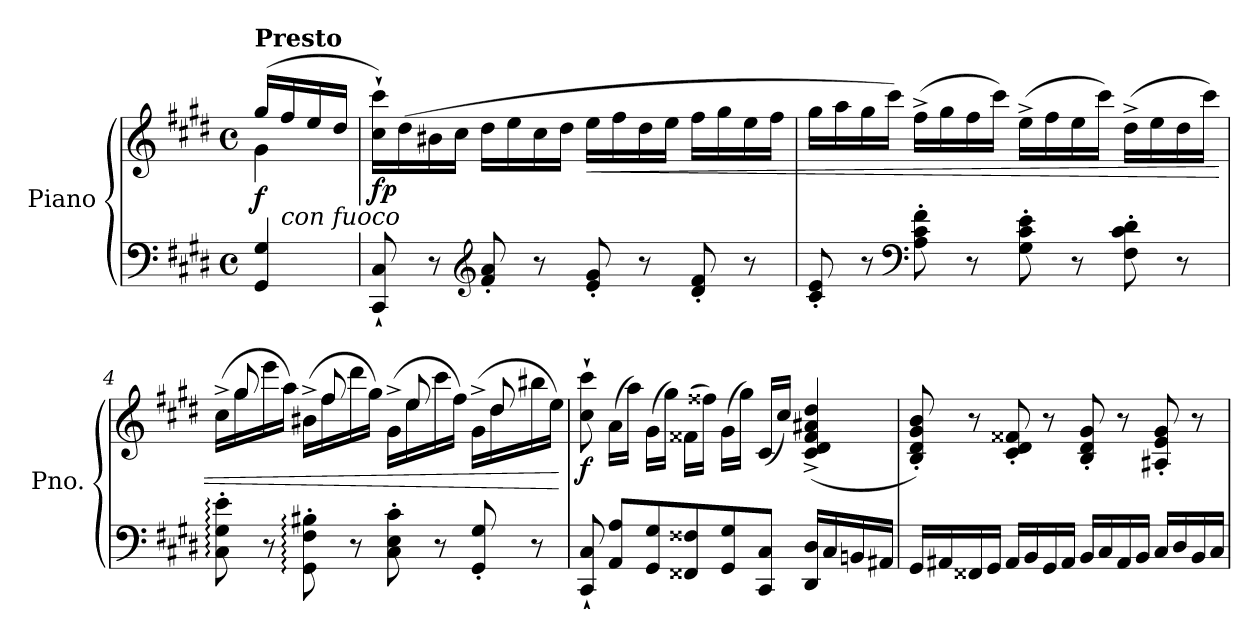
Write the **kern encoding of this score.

**kern	**kern	**dynam
*part1	*part1	*part1
*staff2	*staff1	*staff1/2
*I"Piano	*	*
*I'Pno.	*	*
*clefF4	*clefG2	*
*k[f#c#g#d#]	*k[f#c#g#d#]	*
*M4/4	*M4/4	*
*met(c)	*met(c)	*
*MM176	*MM176	*
=1	=1	=1
*	*^	*
!	!LO:TX:a:B:t=Presto	!	!
!	!	!	!LO:DY:b
4GG#/ 4G#/	(16gg#/LL	4g#\	f
!	!LO:TX:b:i:t=con fuoco	!	!
.	16ff#/	.	.
.	16ee/	.	.
.	16dd#/JJ	.	.
*	*v	*v	*
=2	=2	=2
!	!	!LO:DY:b
8CC#/` 8C#/`	16cc#\` 16ccc#\`LL)	fp
.	(16dd#\	.
8r	16b#X\	.
.	16cc#\JJ	.
*clefG2	*	*
8f#/' 8a/'	16dd#\LL	.
.	16ee\	.
8r	16cc#\	.
.	16dd#\JJ	.
!	!	!LO:HP:b
8e/' 8g#/'	16ee\LL	<
.	16ff#\	.
8r	16dd#\	.
.	16ee\JJ	.
8d#/' 8f#/'	16ff#\LL	.
.	16gg#\	.
8r	16ee\	.
.	16ff#\JJ	.
=3	=3	=3
8c#/' 8e/'	16gg#\LL	.
.	16aa\	.
8r	16gg#\	.
.	16ccc#\JJ)	.
*clefF4	*	*
8A\' 8c#\' 8f#\'	(16ff#^\LL	.
.	16gg#\	.
8r	16ff#\	.
.	16ccc#\JJ)	.
8G#\' 8c#\' 8e\'	(16ee^\LL	.
.	16ff#\	.
8r	16ee\	.
.	16ccc#\JJ)	.
8F#\' 8c#\' 8d#\'	(16dd#^\LL	.
.	16ee\	.
8r	16dd#\	.
.	16ccc#\JJ)	.
!!LO:LB:g=z
=4	=4	=4
*	*^	*
8C#\:' 8G#\:' 8e\:'	(>16cc#^\LL	16ryy	.
.	16gg#\	8gg#/	.
8r	16eee\	.	.
.	16aa\JJ)	8ryy	.
8GG#\:' 8F#\:' 8B#X\:'	(>16b#X^\LL	.	.
.	16ff#\	8ff#/	.
8r	16ddd#\	.	.
.	16gg#\JJ)	8ryy	.
8C#\' 8E\' 8c#\'	(>16g#^\LL	.	.
.	16ee\	8ee/	.
8r	16ccc#\	.	.
.	16ff#\JJ)	8ryy	.
8GG#/' 8G#/'	(>16g#^\LL	.	.
.	16dd#\	8dd#/	.
8r	16bb#X\	.	.
.	16ee\JJ)	16ryy	.
*	*v	*v	*
.	.	[
=5	=5	=5
!	!	!LO:DY:b
8CC#/` 8C#/`	8cc#\` 8ccc#\`	f
8AA/ 8A/L	(16a\LL	.
.	16aa\JJ)	.
8GG#/ 8G#/	(16g#\LL	.
.	16gg#\JJ)	.
8FF##X/ 8F##X/	(16f##X\LL	.
.	16ff##X\JJ)	.
8GG#/ 8G#/	(16g#\LL	.
.	16gg#\JJ)	.
8CC#/ 8C#/J	(16c#/LL	.
.	16cc#/JJ)	.
16DD#/ 16D#/LL	(>4c#/^ 4d#/^ 4f##/^ 4a#X/^ 4dd#/^	.
16C#/	.	.
16BBn/	.	.
16AA#X/JJ	.	.
!!LO:LB:g=z
=6	=6	=6
16GG#/LL	8B/' 8d#/' 8g#/' 8b/')	.
16AA#X/	.	.
16FF##X/	8r	.
16GG#/JJ	.	.
16AA#/LL	8c#/' 8d#/' 8f##X/'	.
16BB/	.	.
16GG#/	8r	.
16AA#/JJ	.	.
16BB/LL	8B/' 8d#/' 8g#/'	.
16C#/	.	.
16AA#/	8r	.
16BB/JJ	.	.
16C#/LL	8A#X/' 8e/' 8g#/'	.
16D#/	.	.
16BB/	8r	.
16C#/JJ	.	.
=	=	=
*-	*-	*-
